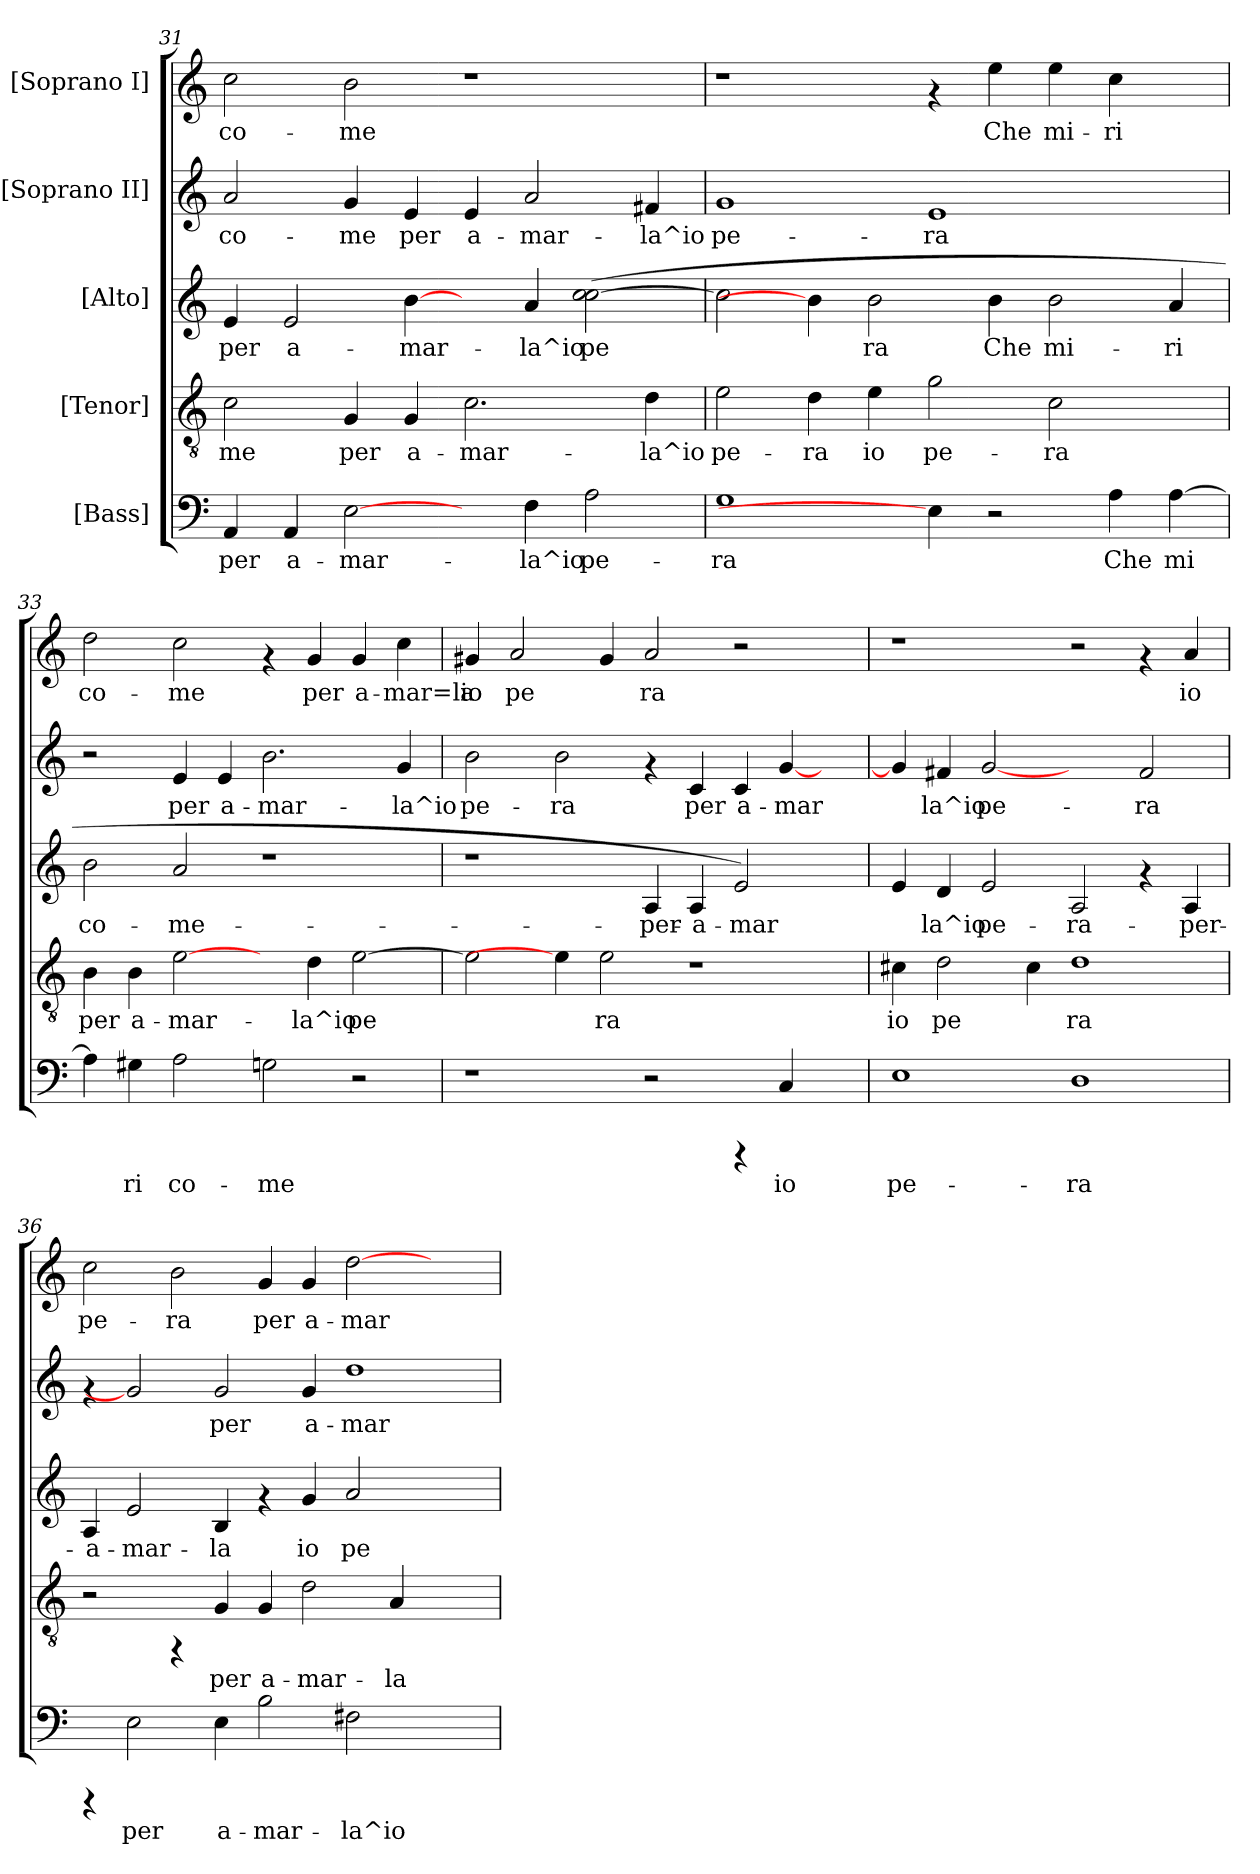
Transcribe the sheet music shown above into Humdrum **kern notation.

**kern	**text	**kern	**text	**kern	**text	**kern	**text	**kern	**text
*part5	*part5	*part4	*part4	*part3	*part3	*part2	*part2	*part1	*part1
*staff5	*staff5	*staff4	*staff4	*staff3	*staff3	*staff2	*staff2	*staff1	*staff1
*I"[Bass]	*	*I"[Tenor]	*	*I"[Alto]	*	*I"[Soprano II]	*	*I"[Soprano I]	*
!!LO:PB:g=z
*clefF4	*	*clefGv2	*	*clefG2	*	*clefG2	*	*clefG2	*
*k[]	*	*k[]	*	*k[]	*	*k[]	*	*k[]	*
*C:	*	*C:	*	*C:	*	*C:	*	*C:	*
=31	=31	=31	=31	=31	=31	=31	=31	=31	=31
!	!LO:LY:b:cj	!	!LO:LY:b:cj	!	!LO:LY:b:cj	!	!LO:LY:b:cj	!	!LO:LY:b:cj
4AA/	per	2c\	-me	4e/	per	2a/	co-	2cc\	co-
!	!LO:LY:b:cj	!	!	!	!LO:LY:b:cj	!	!	!	!
4AA/	a-	.	.	2e/	a-	.	.	.	.
!	!LO:LY:b:cj	!	!LO:LY:b:cj	!	!	!	!LO:LY:b:cj	!	!LO:LY:b:cj
[2E\	-mar-	4G/	per	.	.	4g/	-me	2b\	-me
!	!	!	!LO:LY:b:cj	!	!LO:LY:b:cj	!	!LO:LY:b:cj	!	!
.	.	4G/	a-	[4b\	-mar-	4e/	per	.	.
!	!	!	!LO:LY:b:cj	!	!	!	!LO:LY:b:cj	!	!
4ryy	.	2.c\	-mar-	4ryy	.	4e/	a-	1r	.
!	!LO:LY:b:cj	!	!	!	!LO:LY:b:cj	!	!LO:LY:b:cj	!	!
4F\	-la^io	.	.	4a/	-la^io	2a/	-mar-	.	.
!	!LO:LY:b:cj	!	!	!	!LO:LY:b:cj	!	!	!	!
2A\	pe-	.	.	(<2cc\ [>2cc\	pe-	.	.	.	.
!	!	!	!LO:LY:b:cj	!	!	!	!LO:LY:b:cj	!	!
.	.	4d\	-la^io	.	.	4f#X/	-la^io	.	.
=32	=32	=32	=32	=32	=32	=32	=32	=32	=32
!	!LO:LY:b:cj	!	!LO:LY:b:cj	!	!LO:LY:b:cj	!	!LO:LY:b:cj	!	!
1G	-ra	2e\	pe-	2cc\]	--	1g	pe-	1r	.
!	!	!	!LO:LY:b:cj	!	!	!	!	!	!
.	.	4d\	-ra	4b\]	.	.	.	.	.
!	!	!	!LO:LY:b:cj	!	!LO:LY:b:cj	!	!	!	!
.	.	4e\	io	2b\	-ra	.	.	.	.
!	!	!	!LO:LY:b:cj	!	!	!	!LO:LY:b:cj	!	!
4E\]	.	2g\	pe-	.	.	1e	-ra	4rf	.
!	!	!	!	!	!LO:LY:b:cj	!	!	!	!LO:LY:b:cj
2r	.	.	.	4b\	Che	.	.	4ee\	Che
!	!	!	!LO:LY:b:cj	!	!LO:LY:b:cj	!	!	!	!LO:LY:b:cj
.	.	2c\	-ra	2b\	mi-	.	.	4ee\	mi-
!	!LO:LY:b:cj	!	!	!	!	!	!	!	!LO:LY:b:cj
4A\	Che	.	.	.	.	.	.	4cc\	-ri
!	!LO:LY:b:cj	!	!	!	!LO:LY:b:cj	!	!	!	!
[>4A\	mi-	4ryy	.	4a/	-ri	4ryy	.	4ryy	.
=33	=33	=33	=33	=33	=33	=33	=33	=33	=33
!	!LO:LY:b:cj	!	!LO:LY:b:cj	!	!LO:LY:b:cj	!	!	!	!LO:LY:b:cj
4A\]	--	4B\	per	2b\	co-	2r	.	2dd\	co-
!	!LO:LY:b:cj	!	!LO:LY:b:cj	!	!	!	!	!	!
4G#X\	-ri	4B\	a-	.	.	.	.	.	.
!	!LO:LY:b:cj	!	!LO:LY:b:cj	!	!LO:LY:b:cj	!	!LO:LY:b:cj	!	!LO:LY:b:cj
2A\	co-	[2e\	-mar-	2a/	-me-	4e/	per	2cc\	-me
!	!	!	!	!	!	!	!LO:LY:b:cj	!	!
.	.	.	.	.	.	4e/	a-	.	.
!	!LO:LY:b:cj	!	!	!	!	!	!LO:LY:b:cj	!	!
2Gn\	-me	4ryy	.	1r	.	2.b\	-mar-	4rf	.
!	!	!	!LO:LY:b:cj	!	!	!	!	!	!LO:LY:b:cj
.	.	4d\	-la^io	.	.	.	.	4g/	per
!	!	!	!LO:LY:b:cj	!	!	!	!	!	!LO:LY:b:cj
2r	.	[>2e\	pe-	.	.	.	.	4g/	a-
!	!	!	!	!	!	!	!LO:LY:b:cj	!	!LO:LY:b:cj
.	.	.	.	.	.	4g/	-la^io	4cc\	-mar=la
=34	=34	=34	=34	=34	=34	=34	=34	=34	=34
!	!	!	!LO:LY:b:cj	!	!	!	!LO:LY:b:cj	!	!LO:LY:b:cj
1r	.	2e\]	--	1r	.	2b\	pe-	4g#X/	io
!	!	!	!	!	!	!	!	!	!LO:LY:b:cj
.	.	.	.	.	.	.	.	2a/	pe-
!	!	!	!	!	!	!	!LO:LY:b:cj	!	!
.	.	4e\]	.	.	.	2b\	-ra	.	.
!	!	!	!LO:LY:b:cj	!	!	!	!	!	!LO:LY:b:cj
.	.	2e\	-ra	.	.	.	.	4g#/	--
!	!	!	!	!	!LO:LY:b:cj	!	!	!	!LO:LY:b:cj
2r	.	.	.	4A/	-per-	4rf	.	2a/	-ra
!	!	!	!	!	!LO:LY:b:cj	!	!LO:LY:b:cj	!	!
.	.	1r	.	4A/	-a-	4c/	per	.	.
!	!	!	!	!	!LO:LY:b:cj	!	!LO:LY:b:cj	!	!
4rCCC	.	.	.	2e/)	-mar-	4c/	a-	2r	.
!	!LO:LY:b:cj	!	!	!	!	!	!LO:LY:b:cj	!	!
4C/	io	.	.	.	.	[<4g/	-mar	.	.
4ryy	.	.	.	4ryy	.	4ryy	.	4ryy	.
!!LO:PB:g=z
=35	=35	=35	=35	=35	=35	=35	=35	=35	=35
!	!LO:LY:b:cj	!	!LO:LY:b:cj	!	!LO:LY:b:cj	!	!LO:LY:b:cj	!	!
1E	pe-	4c#X\	io	4e/	--	4g/]	.	1r	.
!	!	!	!LO:LY:b:cj	!	!LO:LY:b:cj	!	!LO:LY:b:cj	!	!
.	.	2d\	pe-	4d/	-la^io	4f#X/	la^io	.	.
!	!	!	!	!	!LO:LY:b:cj	!	!LO:LY:b:cj	!	!
.	.	.	.	2e/	pe-	[2g	pe-	.	.
!	!	!	!LO:LY:b:cj	!	!	!	!	!	!
.	.	4c#\	--	.	.	.	.	.	.
!	!LO:LY:b:cj	!	!LO:LY:b:cj	!	!LO:LY:b:cj	!	!	!	!
1D	-ra	1d	-ra	2A/	-ra-	2ryy	.	2r	.
!	!	!	!	!	!	!	!LO:LY:b:cj	!	!
.	.	.	.	4rf	.	2f#/	-ra	4rf	.
!	!	!	!	!	!LO:LY:b:cj	!	!	!	!LO:LY:b:cj
.	.	.	.	4A/	-per-	.	.	4a/	io
=36	=36	=36	=36	=36	=36	=36	=36	=36	=36
!	!	!	!	!	!LO:LY:b:cj	!	!	!	!LO:LY:b:cj
4rCCC	.	2r	.	4A/	-a-	4rf	.	2cc\	pe-
!	!LO:LY:b:cj	!	!	!	!LO:LY:b:cj	!	!	!	!
2E\	per	.	.	2e/	-mar-	2g]	.	.	.
!	!	!	!	!	!	!	!	!	!LO:LY:b:cj
.	.	4rFF	.	.	.	.	.	2b\	-ra
!	!LO:LY:b:cj	!	!LO:LY:b:cj	!	!LO:LY:b:cj	!	!LO:LY:b:cj	!	!
4E\	a-	4G/	per	4B/	-la	2g/	per	.	.
!	!LO:LY:b:cj	!	!LO:LY:b:cj	!	!	!	!	!	!LO:LY:b:cj
2B\	-mar-	4G/	a-	4rf	.	.	.	4g/	per
!	!	!	!LO:LY:b:cj	!	!LO:LY:b:cj	!	!LO:LY:b:cj	!	!LO:LY:b:cj
.	.	2d\	-mar-	4g/	io	4g/	a-	4g/	a-
!	!LO:LY:b:cj	!	!	!	!LO:LY:b:cj	!	!LO:LY:b:cj	!	!LO:LY:b:cj
2F#X\	-la^io	.	.	2a/	pe-	1dd	-mar-	[>2dd\	-mar-
!	!	!	!LO:LY:b:cj	!	!	!	!	!	!
.	.	4A/	-la	.	.	.	.	.	.
2ryy	.	2ryy	.	2ryy	.	.	.	2ryy	.
=	=	=	=	=	=	=	=	=	=
*-	*-	*-	*-	*-	*-	*-	*-	*-	*-
